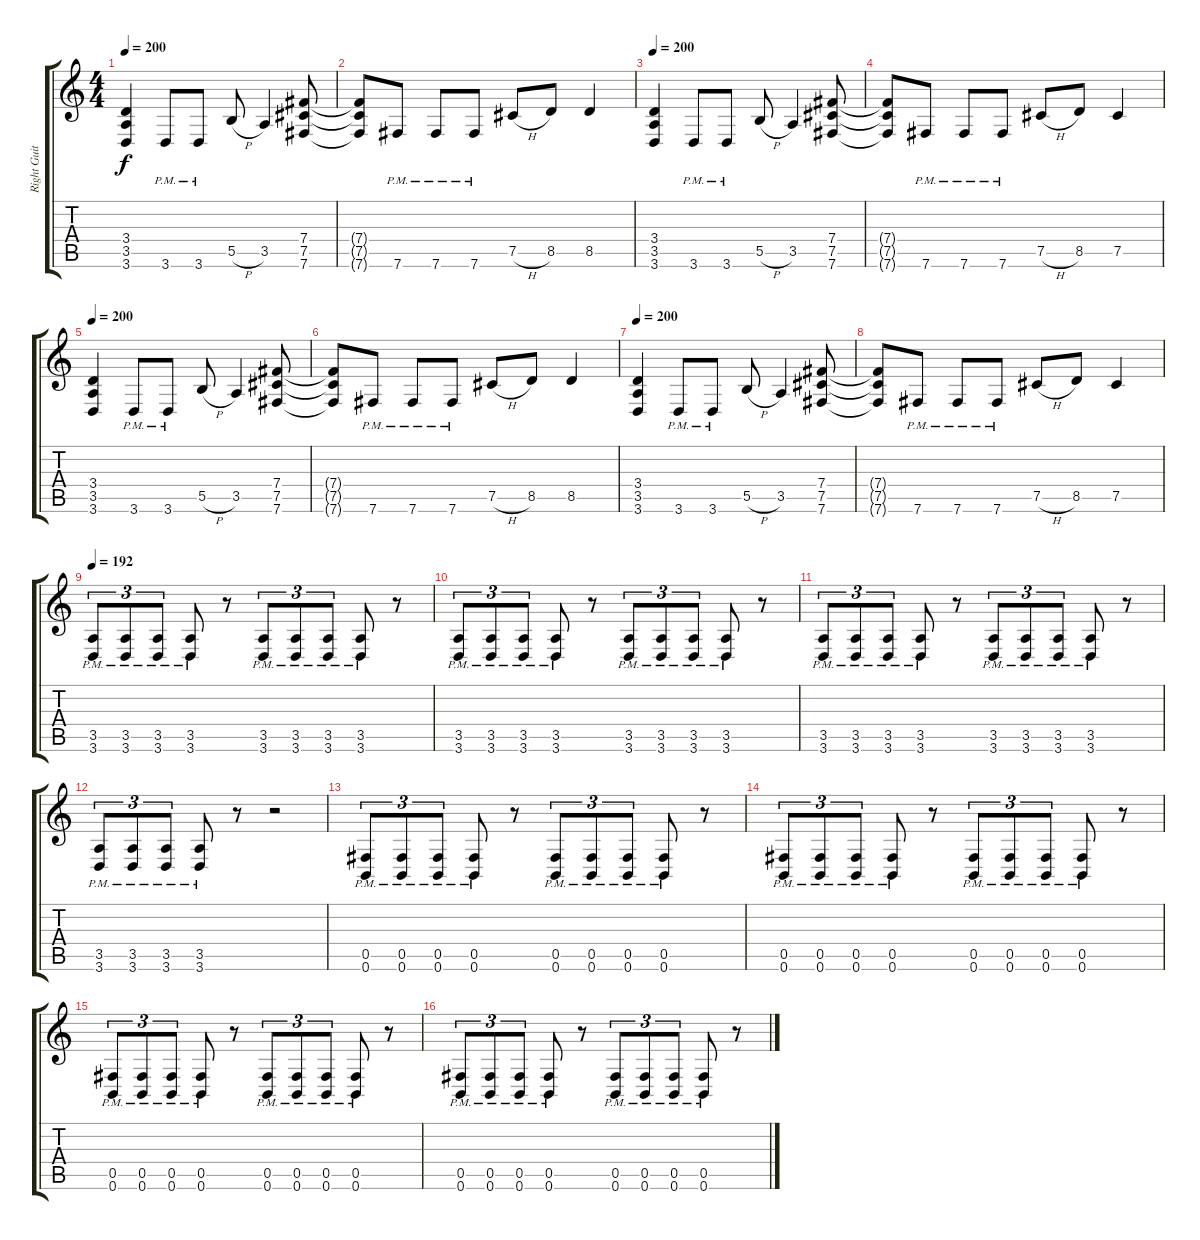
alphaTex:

\track ("Right Guitar" "Right Guit") {instrument distortionguitar}
\staff {score tabs}
\tuning (Db4 Ab3 E3 B2 Gb2 B1) {hide}
\ts (4 4)
\tempo 200
\clef g2
\ks c
(3.4 3.5 3.6).4{dy f} 3.6{pm}.8 3.6{pm}.8 5.5{h}.8 3.5.4 (7.4 7.5 7.6).8 |
(7.4{t} 7.5{t} 7.6{t}).8 7.6{pm}.8 7.6{pm}.8 7.6{pm}.8 7.5{h}.8 8.5.8 8.5.4 |
\tempo 200
(3.4 3.5 3.6).4 3.6{pm}.8 3.6{pm}.8 5.5{h}.8 3.5.4 (7.4 7.5 7.6).8 |
(7.4{t} 7.5{t} 7.6{t}).8 7.6{pm}.8 7.6{pm}.8 7.6{pm}.8 7.5{h}.8 8.5.8 7.5.4 |
\tempo 200
(3.4 3.5 3.6).4 3.6{pm}.8 3.6{pm}.8 5.5{h}.8 3.5.4 (7.4 7.5 7.6).8 |
(7.4{t} 7.5{t} 7.6{t}).8 7.6{pm}.8 7.6{pm}.8 7.6{pm}.8 7.5{h}.8 8.5.8 8.5.4 |
\tempo 200
(3.4 3.5 3.6).4 3.6{pm}.8 3.6{pm}.8 5.5{h}.8 3.5.4 (7.4 7.5 7.6).8 |
(7.4{t} 7.5{t} 7.6{t}).8 7.6{pm}.8 7.6{pm}.8 7.6{pm}.8 7.5{h}.8 8.5.8 7.5.4 |
\tempo 192
(3.5{pm} 3.6{pm}).8{tu (3 2)} (3.5{pm} 3.6{pm}).8{tu (3 2)} (3.5{pm} 3.6{pm}).8{tu (3 2)} (3.5{pm} 3.6{pm}).8 r.8 (3.5{pm} 3.6{pm}).8{tu (3 2)} (3.5{pm} 3.6{pm}).8{tu (3 2)} (3.5{pm} 3.6{pm}).8{tu (3 2)} (3.5{pm} 3.6{pm}).8 r.8 |
(3.5{pm} 3.6{pm}).8{tu (3 2)} (3.5{pm} 3.6{pm}).8{tu (3 2)} (3.5{pm} 3.6{pm}).8{tu (3 2)} (3.5{pm} 3.6{pm}).8 r.8 (3.5{pm} 3.6{pm}).8{tu (3 2)} (3.5{pm} 3.6{pm}).8{tu (3 2)} (3.5{pm} 3.6{pm}).8{tu (3 2)} (3.5{pm} 3.6{pm}).8 r.8 |
(3.5{pm} 3.6{pm}).8{tu (3 2)} (3.5{pm} 3.6{pm}).8{tu (3 2)} (3.5{pm} 3.6{pm}).8{tu (3 2)} (3.5{pm} 3.6{pm}).8 r.8 (3.5{pm} 3.6{pm}).8{tu (3 2)} (3.5{pm} 3.6{pm}).8{tu (3 2)} (3.5{pm} 3.6{pm}).8{tu (3 2)} (3.5{pm} 3.6{pm}).8 r.8 |
(3.5{pm} 3.6{pm}).8{tu (3 2)} (3.5{pm} 3.6{pm}).8{tu (3 2)} (3.5{pm} 3.6{pm}).8{tu (3 2)} (3.5{pm} 3.6{pm}).8 r.8 r.2 |
(0.5{pm} 0.6{pm}).8{tu (3 2)} (0.5{pm} 0.6{pm}).8{tu (3 2)} (0.5{pm} 0.6{pm}).8{tu (3 2)} (0.5{pm} 0.6{pm}).8 r.8 (0.5{pm} 0.6{pm}).8{tu (3 2)} (0.5{pm} 0.6{pm}).8{tu (3 2)} (0.5{pm} 0.6{pm}).8{tu (3 2)} (0.5{pm} 0.6{pm}).8 r.8 |
(0.5{pm} 0.6{pm}).8{tu (3 2)} (0.5{pm} 0.6{pm}).8{tu (3 2)} (0.5{pm} 0.6{pm}).8{tu (3 2)} (0.5{pm} 0.6{pm}).8 r.8 (0.5{pm} 0.6{pm}).8{tu (3 2)} (0.5{pm} 0.6{pm}).8{tu (3 2)} (0.5{pm} 0.6{pm}).8{tu (3 2)} (0.5{pm} 0.6{pm}).8 r.8 |
(0.5{pm} 0.6{pm}).8{tu (3 2)} (0.5{pm} 0.6{pm}).8{tu (3 2)} (0.5{pm} 0.6{pm}).8{tu (3 2)} (0.5{pm} 0.6{pm}).8 r.8 (0.5{pm} 0.6{pm}).8{tu (3 2)} (0.5{pm} 0.6{pm}).8{tu (3 2)} (0.5{pm} 0.6{pm}).8{tu (3 2)} (0.5{pm} 0.6{pm}).8 r.8 |
(0.5{pm} 0.6{pm}).8{tu (3 2)} (0.5{pm} 0.6{pm}).8{tu (3 2)} (0.5{pm} 0.6{pm}).8{tu (3 2)} (0.5{pm} 0.6{pm}).8 r.8 (0.5{pm} 0.6{pm}).8{tu (3 2)} (0.5{pm} 0.6{pm}).8{tu (3 2)} (0.5{pm} 0.6{pm}).8{tu (3 2)} (0.5{pm} 0.6{pm}).8 r.8
